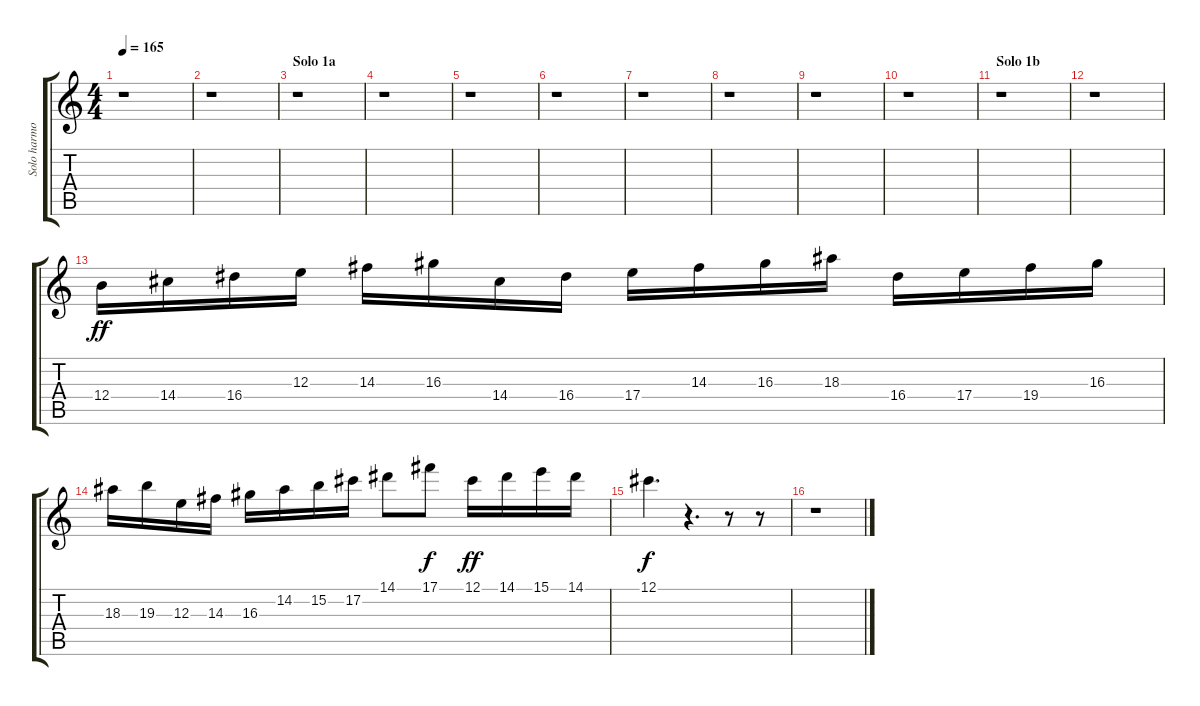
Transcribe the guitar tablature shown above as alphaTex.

\track ("Solo harmony" "Solo harmo") {instrument overdrivenguitar}
\staff {score tabs}
\tuning (Db4 Ab3 E3 B2 Gb2 Db2) {hide}
\ts (4 4)
\tempo 165
\clef g2
\ks c
r.1{dy ff} |
r.1 |
\section ("" "Solo 1a")
r.1 |
r.1 |
r.1 |
r.1 |
r.1 |
r.1 |
r.1 |
r.1 |
\section ("" "Solo 1b")
r.1 |
r.1 |
12.4.16 14.4.16 16.4.16 12.3.16 14.3.16 16.3.16 14.4.16 16.4.16 17.4.16 14.3.16 16.3.16 18.3.16 16.4.16 17.4.16 19.4.16 16.3.16 |
18.3.16 19.3.16 12.3.16 14.3.16 16.3.16 14.2.16 15.2.16 17.2.16 14.1.8 17.1.8{dy f} 12.1.16{dy ff} 14.1.16 15.1.16 14.1.16 |
12.1.4{d dy f} r.4{d} r.8 r.8 |
r.1
